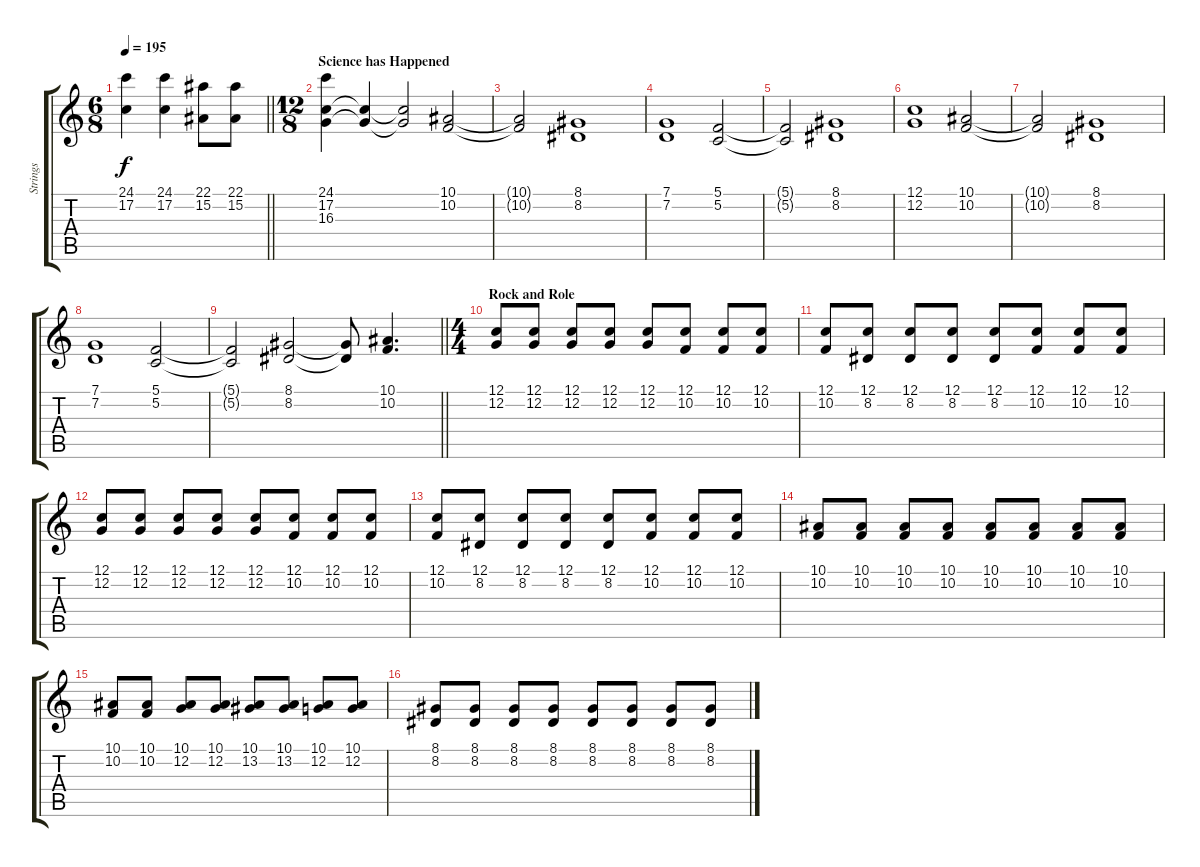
\track ("Strings" "Strings") {instrument stringensemble1}
\staff {score tabs}
\tuning (C4 G3 Eb3 Bb2 F2 C2) {hide}
\ts (6 8)
\tempo 195
\clef g2
\barLineRight lightlight
\ks c
(24.1 17.2).4{dy f} (24.1 17.2).4 (22.1 15.2).8 (22.1 15.2).8 |
\ts (12 8)
\section ("" "Science has Happened")
(24.1 17.2 16.3).4 (17.2{t} 16.3{t}).4 (17.2{t} 16.3{t}).2 (10.1 10.2).2 |
(10.1{t} 10.2{t}).2 (8.1 8.2).1 |
(7.1 7.2).1 (5.1 5.2).2 |
(5.1{t} 5.2{t}).2 (8.1 8.2).1 |
(12.1 12.2).1 (10.1 10.2).2 |
(10.1{t} 10.2{t}).2 (8.1 8.2).1 |
(7.1 7.2).1 (5.1 5.2).2 |
\barLineRight lightlight
(5.1{t} 5.2{t}).2 (8.1 8.2).2 (8.1{t} 8.2{t}).8 (10.1 10.2).4{d} |
\ts (4 4)
\section ("" "Rock and Role")
(12.1 12.2).8 (12.1 12.2).8 (12.1 12.2).8 (12.1 12.2).8 (12.1 12.2).8 (12.1 10.2).8 (12.1 10.2).8 (12.1 10.2).8 |
(12.1 10.2).8 (12.1 8.2).8 (12.1 8.2).8 (12.1 8.2).8 (12.1 8.2).8 (12.1 10.2).8 (12.1 10.2).8 (12.1 10.2).8 |
(12.1 12.2).8 (12.1 12.2).8 (12.1 12.2).8 (12.1 12.2).8 (12.1 12.2).8 (12.1 10.2).8 (12.1 10.2).8 (12.1 10.2).8 |
(12.1 10.2).8 (12.1 8.2).8 (12.1 8.2).8 (12.1 8.2).8 (12.1 8.2).8 (12.1 10.2).8 (12.1 10.2).8 (12.1 10.2).8 |
(10.1 10.2).8 (10.1 10.2).8 (10.1 10.2).8 (10.1 10.2).8 (10.1 10.2).8 (10.1 10.2).8 (10.1 10.2).8 (10.1 10.2).8 |
(10.1 10.2).8 (10.1 10.2).8 (10.1 12.2).8 (10.1 12.2).8 (10.1 13.2).8 (10.1 13.2).8 (10.1 12.2).8 (10.1 12.2).8 |
(8.1 8.2).8 (8.1 8.2).8 (8.1 8.2).8 (8.1 8.2).8 (8.1 8.2).8 (8.1 8.2).8 (8.1 8.2).8 (8.1 8.2).8
